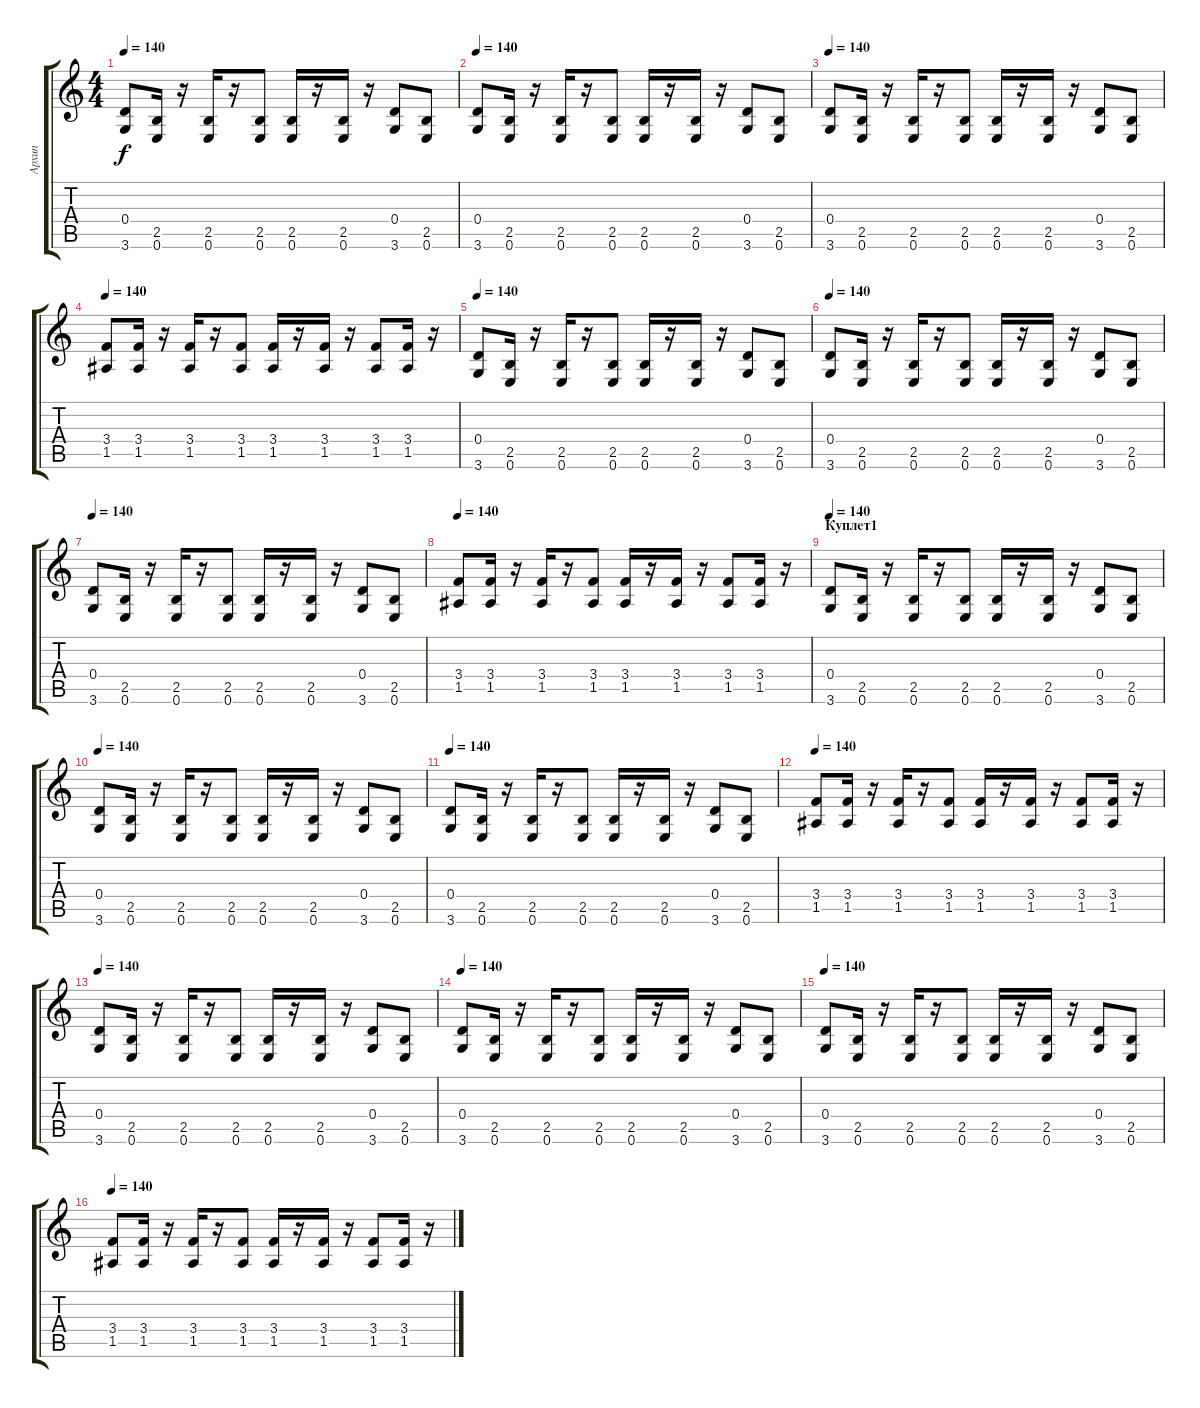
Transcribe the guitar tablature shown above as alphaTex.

\track ("Архип" "Архип") {instrument distortionguitar}
\staff {score tabs}
\tuning (E4 B3 G3 D3 A2 E2) {hide}
\ts (4 4)
\tempo 140
\clef g2
\ks c
(0.4 3.6).8{dy f} (2.5 0.6).16 r.16 (2.5 0.6).16 r.16 (2.5 0.6).8 (2.5 0.6).16 r.16 (2.5 0.6).16 r.16 (0.4 3.6).8 (2.5 0.6).8 |
\tempo 140
(0.4 3.6).8 (2.5 0.6).16 r.16 (2.5 0.6).16 r.16 (2.5 0.6).8 (2.5 0.6).16 r.16 (2.5 0.6).16 r.16 (0.4 3.6).8 (2.5 0.6).8 |
\tempo 140
(0.4 3.6).8 (2.5 0.6).16 r.16 (2.5 0.6).16 r.16 (2.5 0.6).8 (2.5 0.6).16 r.16 (2.5 0.6).16 r.16 (0.4 3.6).8 (2.5 0.6).8 |
\tempo 140
(3.4 1.5).8 (3.4 1.5).16 r.16 (3.4 1.5).16 r.16 (3.4 1.5).8 (3.4 1.5).16 r.16 (3.4 1.5).16 r.16 (3.4 1.5).8 (3.4 1.5).16 r.16 |
\tempo 140
(0.4 3.6).8 (2.5 0.6).16 r.16 (2.5 0.6).16 r.16 (2.5 0.6).8 (2.5 0.6).16 r.16 (2.5 0.6).16 r.16 (0.4 3.6).8 (2.5 0.6).8 |
\tempo 140
(0.4 3.6).8 (2.5 0.6).16 r.16 (2.5 0.6).16 r.16 (2.5 0.6).8 (2.5 0.6).16 r.16 (2.5 0.6).16 r.16 (0.4 3.6).8 (2.5 0.6).8 |
\tempo 140
(0.4 3.6).8 (2.5 0.6).16 r.16 (2.5 0.6).16 r.16 (2.5 0.6).8 (2.5 0.6).16 r.16 (2.5 0.6).16 r.16 (0.4 3.6).8 (2.5 0.6).8 |
\tempo 140
(3.4 1.5).8 (3.4 1.5).16 r.16 (3.4 1.5).16 r.16 (3.4 1.5).8 (3.4 1.5).16 r.16 (3.4 1.5).16 r.16 (3.4 1.5).8 (3.4 1.5).16 r.16 |
\section ("" "Куплет1")
\tempo 140
(0.4 3.6).8 (2.5 0.6).16 r.16 (2.5 0.6).16 r.16 (2.5 0.6).8 (2.5 0.6).16 r.16 (2.5 0.6).16 r.16 (0.4 3.6).8 (2.5 0.6).8 |
\tempo 140
(0.4 3.6).8 (2.5 0.6).16 r.16 (2.5 0.6).16 r.16 (2.5 0.6).8 (2.5 0.6).16 r.16 (2.5 0.6).16 r.16 (0.4 3.6).8 (2.5 0.6).8 |
\tempo 140
(0.4 3.6).8 (2.5 0.6).16 r.16 (2.5 0.6).16 r.16 (2.5 0.6).8 (2.5 0.6).16 r.16 (2.5 0.6).16 r.16 (0.4 3.6).8 (2.5 0.6).8 |
\tempo 140
(3.4 1.5).8 (3.4 1.5).16 r.16 (3.4 1.5).16 r.16 (3.4 1.5).8 (3.4 1.5).16 r.16 (3.4 1.5).16 r.16 (3.4 1.5).8 (3.4 1.5).16 r.16 |
\tempo 140
(0.4 3.6).8 (2.5 0.6).16 r.16 (2.5 0.6).16 r.16 (2.5 0.6).8 (2.5 0.6).16 r.16 (2.5 0.6).16 r.16 (0.4 3.6).8 (2.5 0.6).8 |
\tempo 140
(0.4 3.6).8 (2.5 0.6).16 r.16 (2.5 0.6).16 r.16 (2.5 0.6).8 (2.5 0.6).16 r.16 (2.5 0.6).16 r.16 (0.4 3.6).8 (2.5 0.6).8 |
\tempo 140
(0.4 3.6).8 (2.5 0.6).16 r.16 (2.5 0.6).16 r.16 (2.5 0.6).8 (2.5 0.6).16 r.16 (2.5 0.6).16 r.16 (0.4 3.6).8 (2.5 0.6).8 |
\tempo 140
(3.4 1.5).8 (3.4 1.5).16 r.16 (3.4 1.5).16 r.16 (3.4 1.5).8 (3.4 1.5).16 r.16 (3.4 1.5).16 r.16 (3.4 1.5).8 (3.4 1.5).16 r.16
